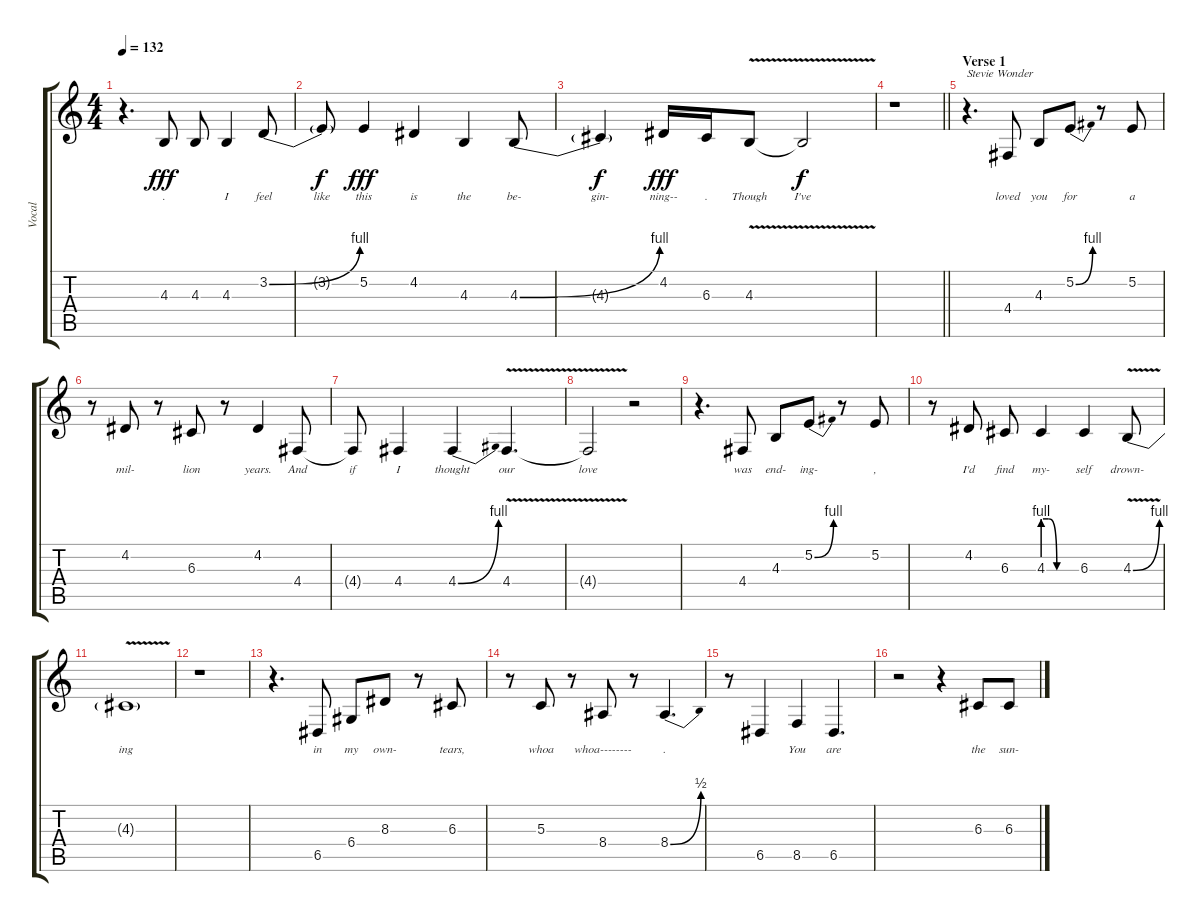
\track ("Vocal" "Vocal") {instrument clarinet}
\staff {score tabs}
\tuning (E4 B3 G3 D3 A2 E2) {hide}
\ts (4 4)
\tempo 132
\clef g2
\ks c
r.4{d dy f} 4.3.8{lyrics (0 ".") lyrics (1 "") lyrics (2 "") lyrics (3 "") lyrics (4 "") dy fff} 4.3.8{lyrics (0 "") lyrics (1 "") lyrics (2 "") lyrics (3 "") lyrics (4 "")} 4.3.4{lyrics (0 "I") lyrics (1 "") lyrics (2 "") lyrics (3 "") lyrics (4 "")} 3.2{be (bend 0 0 60 4)}.8{lyrics (0 "feel") lyrics (1 "") lyrics (2 "") lyrics (3 "") lyrics (4 "")} |
3.2{t}.8{lyrics (0 "like") lyrics (1 "") lyrics (2 "") lyrics (3 "") lyrics (4 "") dy f} 5.2.4{lyrics (0 "this") lyrics (1 "") lyrics (2 "") lyrics (3 "") lyrics (4 "") dy fff} 4.2.4{lyrics (0 "is") lyrics (1 "") lyrics (2 "") lyrics (3 "") lyrics (4 "")} 4.3.4{lyrics (0 "the") lyrics (1 "") lyrics (2 "") lyrics (3 "") lyrics (4 "")} 4.3{be (bend 0 0 60 4)}.8{lyrics (0 "be-") lyrics (1 "") lyrics (2 "") lyrics (3 "") lyrics (4 "")} |
4.3{t}.4{lyrics (0 "gin-") lyrics (1 "") lyrics (2 "") lyrics (3 "") lyrics (4 "") dy f} 4.2.16{lyrics (0 "ning--") lyrics (1 "") lyrics (2 "") lyrics (3 "") lyrics (4 "") dy fff} 6.3.16{lyrics (0 ".") lyrics (1 "") lyrics (2 "") lyrics (3 "") lyrics (4 "")} 4.3{v}.8{lyrics (0 "Though") lyrics (1 "") lyrics (2 "") lyrics (3 "") lyrics (4 "")} 4.3{t}.2{lyrics (0 "I've") lyrics (1 "") lyrics (2 "") lyrics (3 "") lyrics (4 "") dy f} |
\barLineRight lightlight
r.1 |
\section ("" "Verse 1")
r.4{d txt "Stevie Wonder" balance 8 instrument clarinet} 4.4.8{lyrics (0 "loved") lyrics (1 "") lyrics (2 "") lyrics (3 "") lyrics (4 "")} 4.3.8{lyrics (0 "you") lyrics (1 "") lyrics (2 "") lyrics (3 "") lyrics (4 "")} 5.2{be (bend 0 0 60 4)}.8{lyrics (0 "for") lyrics (1 "") lyrics (2 "") lyrics (3 "") lyrics (4 "")} r.8 5.2.8{lyrics (0 "a") lyrics (1 "") lyrics (2 "") lyrics (3 "") lyrics (4 "")} |
r.8 4.2.8{lyrics (0 "mil-") lyrics (1 "") lyrics (2 "") lyrics (3 "") lyrics (4 "")} r.8 6.3.8{lyrics (0 "lion") lyrics (1 "") lyrics (2 "") lyrics (3 "") lyrics (4 "")} r.8 4.2.4{lyrics (0 "years.") lyrics (1 "") lyrics (2 "") lyrics (3 "") lyrics (4 "")} 4.4.8{lyrics (0 "And") lyrics (1 "") lyrics (2 "") lyrics (3 "") lyrics (4 "")} |
4.4{t}.8{lyrics (0 "if") lyrics (1 "") lyrics (2 "") lyrics (3 "") lyrics (4 "")} 4.4.4{lyrics (0 "I") lyrics (1 "") lyrics (2 "") lyrics (3 "") lyrics (4 "")} 4.4{be (bend 0 0 60 4)}.4{lyrics (0 "thought") lyrics (1 "") lyrics (2 "") lyrics (3 "") lyrics (4 "")} 4.4{v}.4{d lyrics (0 "our") lyrics (1 "") lyrics (2 "") lyrics (3 "") lyrics (4 "")} |
4.4{t}.2{lyrics (0 "love") lyrics (1 "") lyrics (2 "") lyrics (3 "") lyrics (4 "")} r.2 |
r.4{d} 4.4.8{lyrics (0 "was") lyrics (1 "") lyrics (2 "") lyrics (3 "") lyrics (4 "")} 4.3.8{lyrics (0 "end-") lyrics (1 "") lyrics (2 "") lyrics (3 "") lyrics (4 "")} 5.2{be (bend 0 0 60 4)}.8{lyrics (0 "ing-") lyrics (1 "") lyrics (2 "") lyrics (3 "") lyrics (4 "")} r.8 5.2.8{lyrics (0 ",") lyrics (1 "") lyrics (2 "") lyrics (3 "") lyrics (4 "")} |
r.8 4.2.8{lyrics (0 "I'd") lyrics (1 "") lyrics (2 "") lyrics (3 "") lyrics (4 "")} 6.3.8{lyrics (0 "find") lyrics (1 "") lyrics (2 "") lyrics (3 "") lyrics (4 "")} 4.3{be (custom 0 4 10 4 25 0 40 0 60 0)}.4{lyrics (0 "my-") lyrics (1 "") lyrics (2 "") lyrics (3 "") lyrics (4 "")} 6.3.4{lyrics (0 "self") lyrics (1 "") lyrics (2 "") lyrics (3 "") lyrics (4 "")} 4.3{be (bend 0 0 60 4) v}.8{lyrics (0 "drown-") lyrics (1 "") lyrics (2 "") lyrics (3 "") lyrics (4 "")} |
4.3{t}.1{lyrics (0 "ing") lyrics (1 "") lyrics (2 "") lyrics (3 "") lyrics (4 "")} |
r.1 |
r.4{d} 6.5.8{lyrics (0 "in") lyrics (1 "") lyrics (2 "") lyrics (3 "") lyrics (4 "")} 6.4.8{lyrics (0 "my") lyrics (1 "") lyrics (2 "") lyrics (3 "") lyrics (4 "")} 8.3.8{lyrics (0 "own-") lyrics (1 "") lyrics (2 "") lyrics (3 "") lyrics (4 "")} r.8 6.3.8{lyrics (0 "tears,") lyrics (1 "") lyrics (2 "") lyrics (3 "") lyrics (4 "")} |
r.8 5.3.8{lyrics (0 "whoa") lyrics (1 "") lyrics (2 "") lyrics (3 "") lyrics (4 "")} r.8 8.4.8{lyrics (0 "whoa--------") lyrics (1 "") lyrics (2 "") lyrics (3 "") lyrics (4 "")} r.8 8.4{be (bend 0 0 60 2)}.4{d lyrics (0 ".") lyrics (1 "") lyrics (2 "") lyrics (3 "") lyrics (4 "")} |
r.8 6.5.4{lyrics (0 "") lyrics (1 "") lyrics (2 "") lyrics (3 "") lyrics (4 "")} 8.5.4{lyrics (0 "You") lyrics (1 "") lyrics (2 "") lyrics (3 "") lyrics (4 "")} 6.5.4{d lyrics (0 "are") lyrics (1 "") lyrics (2 "") lyrics (3 "") lyrics (4 "")} |
r.2 r.4 6.3.8{lyrics (0 "the") lyrics (1 "") lyrics (2 "") lyrics (3 "") lyrics (4 "")} 6.3.8{lyrics (0 "sun-") lyrics (1 "") lyrics (2 "") lyrics (3 "") lyrics (4 "")}
